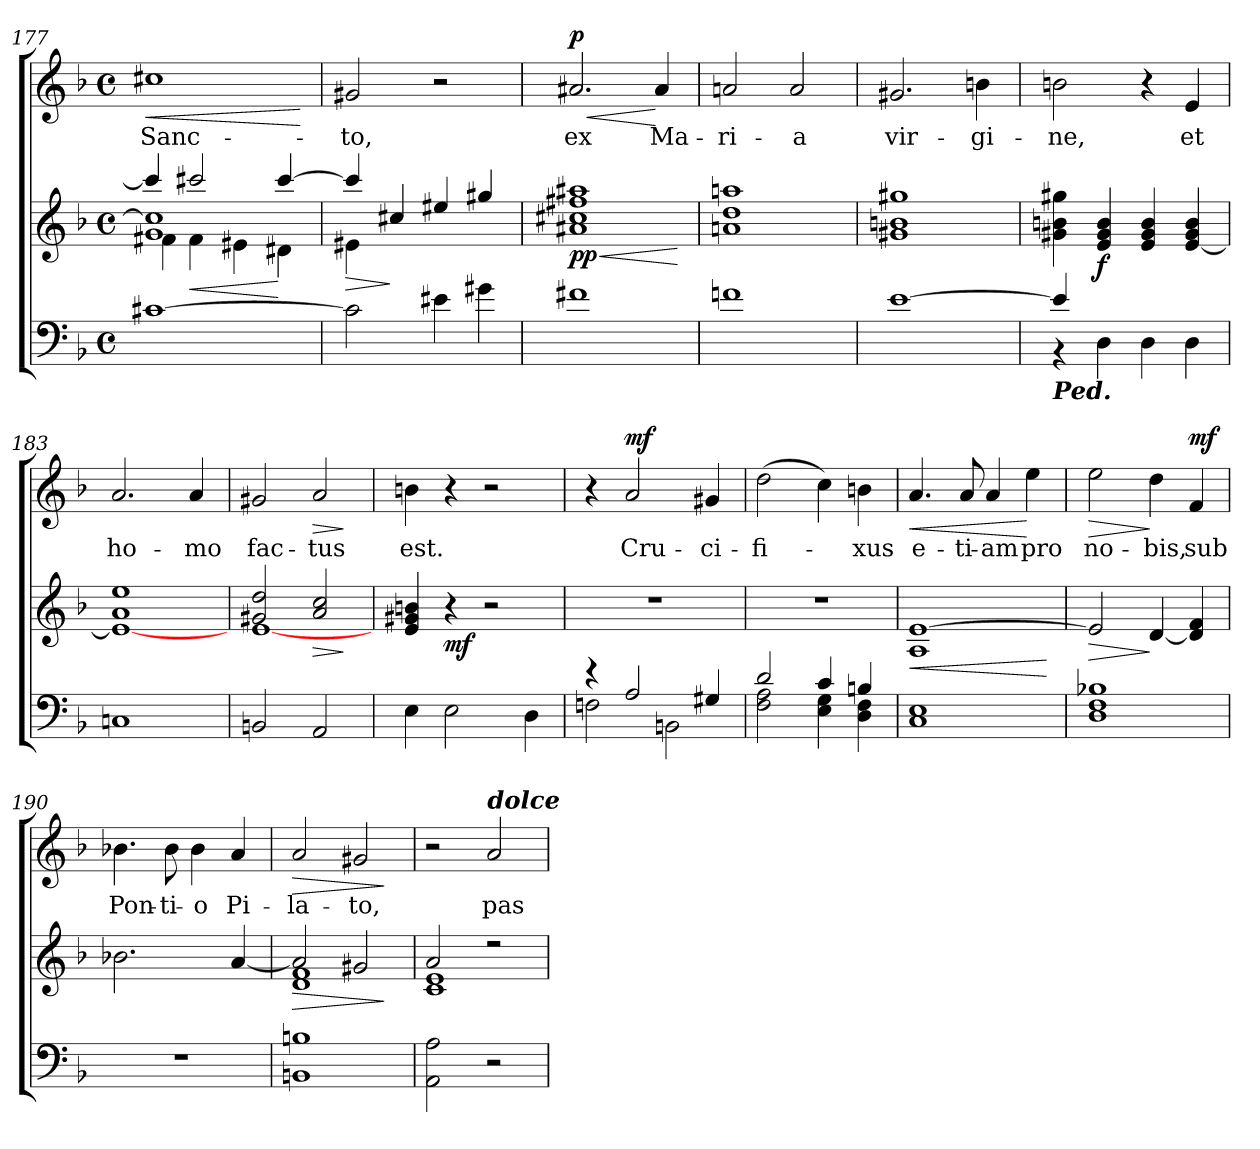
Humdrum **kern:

**kern	**kern	**dynam	**kern	**text	**dynam
*part2	*part2	*part2	*part1	*part1	*part1
*staff3	*staff2	*staff2/3	*staff1	*staff1	*staff1
*clefF4	*clefG2	*	*clefG2	*	*
*k[b-]	*k[b-]	*	*k[b-]	*	*
*F:	*F:	*	*F:	*	*
*M4/4	*M4/4	*	*M4/4	*	*
*met(c)	*met(c)	*	*met(c)	*	*
=177	=177	=177	=177	=177	=177
*	*^	*	*	*	*
*	*	*^	*	*	*	*
!	!	!	!	!	!	!LO:LY:b	!LO:HP:b
!	!	!	!	!	!	!	!LO:HP:n=1:b
[1c#X	4ccc#/]	1g 1cc#]	4f#X\	.	1cc#X	Sanc-	< >
!	!	!	!	!LO:HP:b	!	!	!
.	2ccc#X/	.	4f#\	<	.	.	.
.	.	.	4e#X\	.	.	.	.
.	[>4ccc#/	.	4d#X\	[	.	.	.
*	*v	*v	*v	*	*	*	*
.	.	.	.	.	[
=178	=178	=178	=178	=178	=178
!	!	!LO:HP:b	!	!LO:LY:b	!
*	*^	*	*	*	*
2c#\]	4ccc#/]	4e#X\	>	2g#X/	-to,	.
.	4cc#X/	2.ryy	]	.	.	.
4e#X\	4ee#X/	.	.	2r	.	]
4g#X\	4gg#X/	.	.	.	.	.
*	*v	*v	*	*	*	*
=179	=179	=179	=179	=179	=179
!	!	!LO:HP:b	!	!LO:LY:b	!LO:HP:b
!	!	!LO:DY:n=1:b	!	!	!LO:DY:n=1:a
1f#X	1a#X 1cc#X 1ff#X 1aa#X	< pp	2.a#X/	ex	< p
!	!	!	!	!LO:LY:b	!
.	.	.	4a#/	Ma-	[
.	.	[	.	.	.
!!LO:PB:g=z
=180	=180	=180	=180	=180	=180
!	!	!	!	!LO:LY:b	!
1fn	1an 1dd 1aan	.	2an/	-ri-	.
!	!	!	!	!LO:LY:b	!
.	.	.	2a/	-a	.
=181	=181	=181	=181	=181	=181
!	!	!	!	!LO:LY:b	!
[1e	1g#X 1bn 1gg#X	.	2.g#X/	vir-	.
!	!	!	!	!LO:LY:b	!
.	.	.	4bn\	-gi-	.
=182	=182	=182	=182	=182	=182
*^	*	*	*	*	*
!LO:TX:b:Bi:t=Ped.	!	!	!	!	!	!
!	!	!	!	!	!LO:LY:b	!
4e/]	4r	4g#X\ 4bn\ 4gg#X\	.	2bn\	-ne,	.
!	!	!	!LO:DY:b	!	!	!
2.ryy	4D\	4e/ 4g#/ 4b/	f	.	.	.
.	4D\	4e/ 4g#/ 4b/	.	4r	.	.
!	!	!	!	!	!LO:LY:b	!
.	4D\	[4e/ 4g#/ 4b/	.	4e/	et	.
=183	=183	=183	=183	=183	=183	=183
!	!	!	!	!	!LO:LY:b	!
*v	*v	*	*	*	*	*
1Cn	1e_ 1a 1ee	.	2.a/	ho-	.
!	!	!	!	!LO:LY:b	!
.	.	.	4a/	-mo	.
=184	=184	=184	=184	=184	=184
*	*^	*	*	*	*
!	!	!	!	!	!LO:LY:b	!
2BBn/	2g#X/ 2dd/	[<1e	.	2g#X/	fac-	.
!	!	!	!LO:HP:b	!	!LO:LY:b	!LO:HP:b
2AA/	2a/ 2cc/	.	>	2a/	-tus	>
*	*v	*v	*	*	*	*
.	.	]	.	.	]
=185	=185	=185	=185	=185	=185
!	!	!	!	!LO:LY:b	!
4E\	4e/ 4g#X/ 4bn/	.	4bn\	est.	.
!	!	!LO:DY:b	!	!	!
2E\	4r	mf	4r	.	.
.	2r	.	2r	.	.
4D\	.	.	.	.	.
!!LO:LB:g=z
=186	=186	=186	=186	=186	=186
*^	*	*	*	*	*
4rd	2Fn\	1r	.	4r	.	.
!	!	!	!	!	!LO:LY:b	!LO:DY:a
2A/	.	.	.	2a/	Cru-	mf
.	2BBn\	.	.	.	.	.
!	!	!	!	!	!LO:LY:b	!
4G#X/	.	.	.	4g#X/	-ci-	.
=187	=187	=187	=187	=187	=187	=187
!	!	!	!	!	!LO:LY:b	!
2d/	2F\ 2A\	1r	.	(>2dd\	-fi-	.
4c/	4E\ 4G\	.	.	4cc\)	.	.
!	!	!	!	!	!LO:LY:b	!
4Bn/	4D\ 4F\	.	.	4bn\	-xus	.
=188	=188	=188	=188	=188	=188	=188
!	!	!	!LO:HP:b	!	!LO:LY:b	!LO:HP:b
*v	*v	*	*	*	*	*
1C 1E	1A [>1e	<	4.a/	e-	<
!	!	!	!	!LO:LY:b	!
.	.	.	8a/	-ti-	.
!	!	!	!	!LO:LY:b	!
.	.	.	4a/	-am	.
!	!	!	!	!LO:LY:b	!
.	.	.	4ee\	pro	[
.	.	[	.	.	.
=189	=189	=189	=189	=189	=189
!	!	!LO:HP:b	!	!LO:LY:b	!LO:HP:b
1D 1F 1B-X	2e/]	>	2ee\	no-	>
!	!	!	!	!LO:LY:b	!
.	[4d/	]	4dd\	-bis,	]
!	!	!	!	!LO:LY:b	!LO:DY:a
.	4d/] 4f/	.	4f/	sub	mf
=190	=190	=190	=190	=190	=190
!	!	!	!	!LO:LY:b	!
1r	2.b-X\	.	4.b-X\	Pon-	.
!	!	!	!	!LO:LY:b	!
.	.	.	8b-\	-ti-	.
!	!	!	!	!LO:LY:b	!
.	.	.	4b-\	-o	.
!	!	!	!	!LO:LY:b	!
.	[>4a/	.	4a/	Pi-	.
=191	=191	=191	=191	=191	=191
!	!	!LO:HP:b	!	!LO:LY:b	!LO:HP:b
*	*^	*	*	*	*
1BBn 1Bn	2a/]	1d 1f	>	2a/	-la-	>
!	!	!	!	!	!LO:LY:b	!
.	2g#X/	.	.	2g#X/	-to,	.
*	*v	*v	*	*	*	*
.	.	]	.	.	]
!!LO:LB:g=z
=192	=192	=192	=192	=192	=192
*	*^	*	*	*	*
2AA\ 2A\	2a/	1c 1e	.	2r	.	.
!	!	!	!	!LO:TX:a:Bi:t=dolce	!	!
!	!	!	!	!	!LO:LY:b	!
2r	2r	.	.	2a/	pas-	.
*	*v	*v	*	*	*	*
=	=	=	=	=	=
*-	*-	*-	*-	*-	*-
